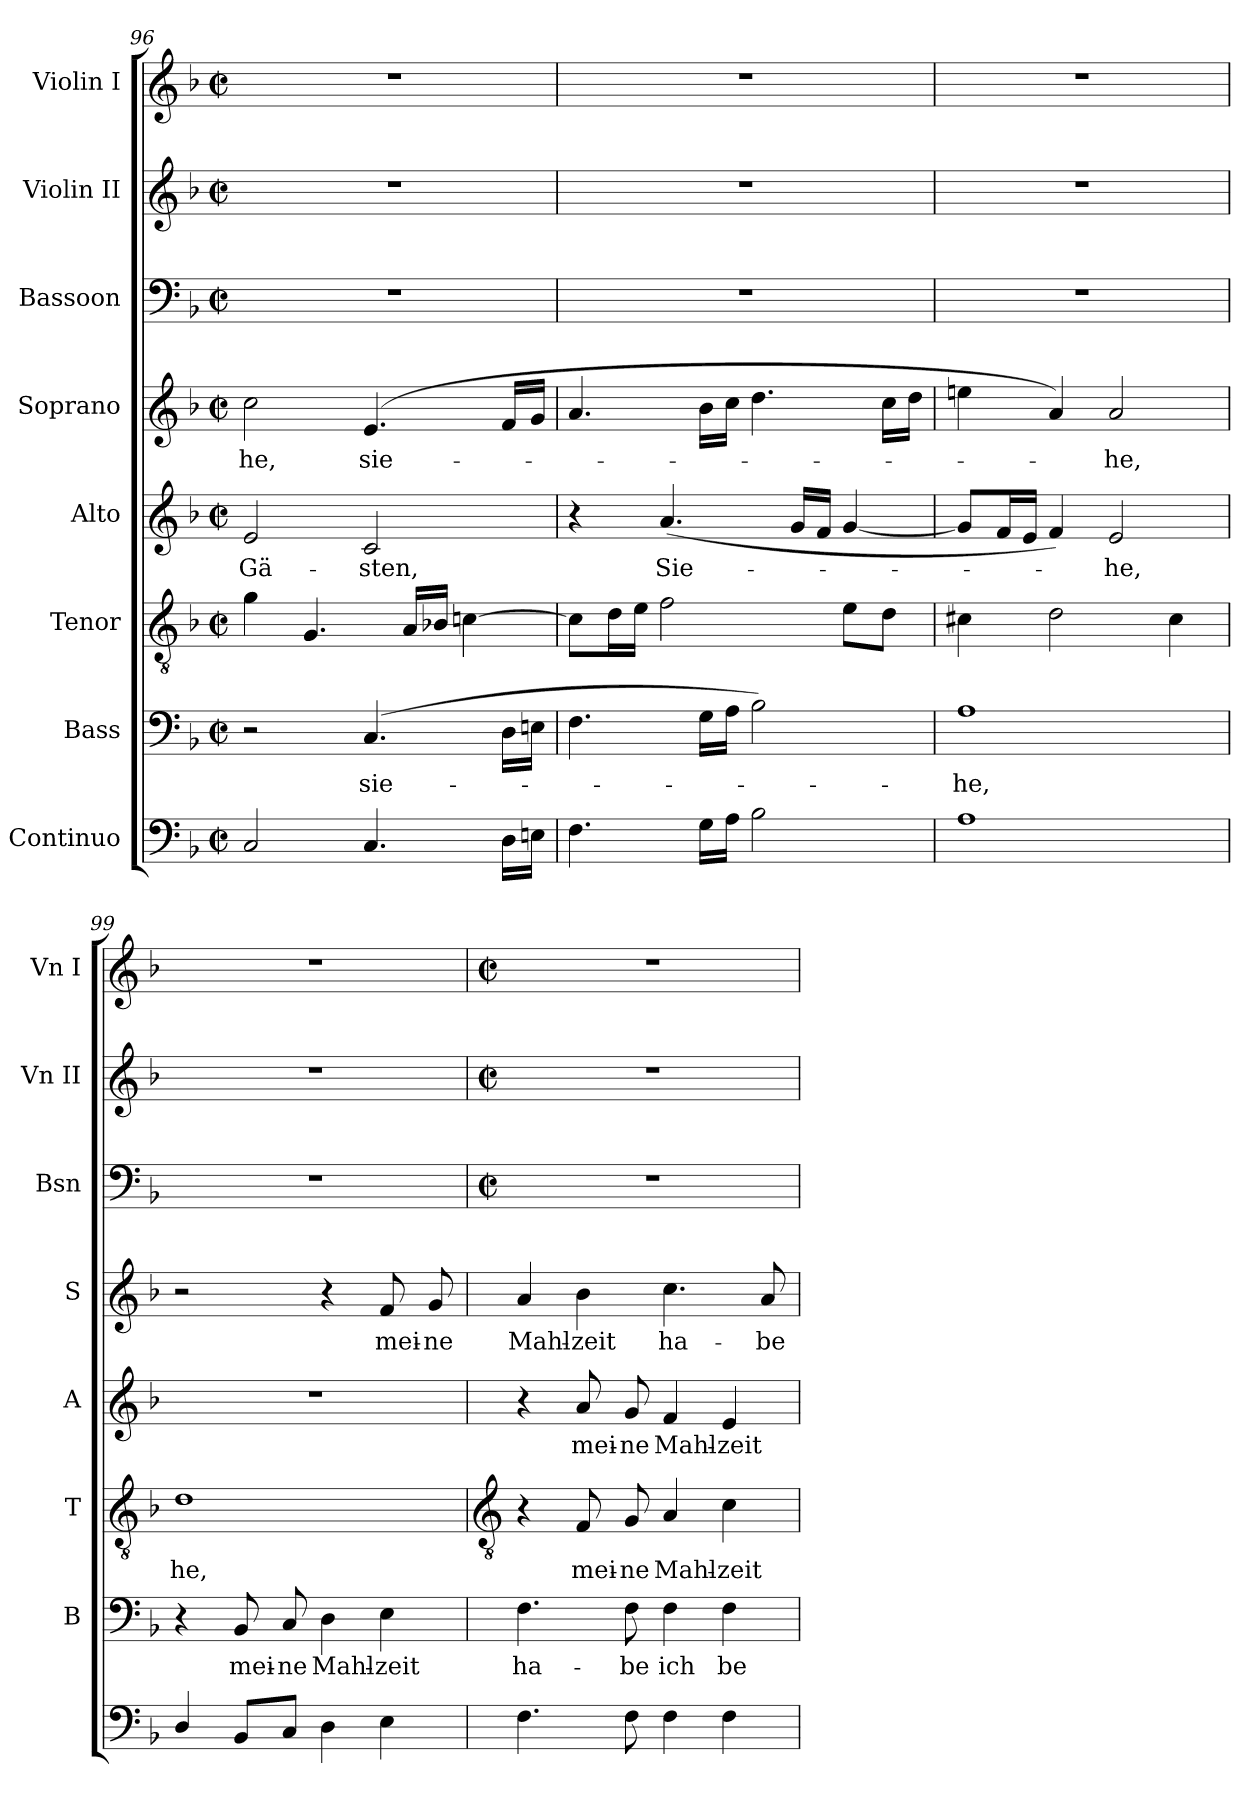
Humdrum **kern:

**kern	**kern	**text	**kern	**text	**kern	**text	**kern	**text	**kern	**kern	**kern
*part8	*part7	*part7	*part6	*part6	*part5	*part5	*part4	*part4	*part3	*part2	*part1
*staff8	*staff7	*staff7	*staff6	*staff6	*staff5	*staff5	*staff4	*staff4	*staff3	*staff2	*staff1
*I"Continuo	*I"Bass	*	*I"Tenor	*	*I"Alto	*	*I"Soprano	*	*I"Bassoon	*I"Violin II	*I"Violin I
*	*I'B	*	*I'T	*	*I'A	*	*I'S	*	*I'Bsn	*I'Vn II	*I'Vn I
*clefF4	*clefF4	*	*clefGv2	*	*clefG2	*	*clefG2	*	*clefF4	*clefG2	*clefG2
*k[b-]	*k[b-]	*	*k[b-]	*	*k[b-]	*	*k[b-]	*	*k[b-]	*k[b-]	*k[b-]
*F:	*F:	*	*F:	*	*F:	*	*F:	*	*F:	*F:	*F:
*M2/2	*M2/2	*	*M2/2	*	*M2/2	*	*M2/2	*	*M2/2	*M2/2	*M2/2
*met(c|)	*met(c|)	*	*met(c|)	*	*met(c|)	*	*met(c|)	*	*met(c|)	*met(c|)	*met(c|)
=96	=96	=96	=96	=96	=96	=96	=96	=96	=96	=96	=96
!	!	!	!	!	!	!LO:LY:b	!	!LO:LY:b	!	!	!
2C	2r	.	4g	.	2e	Gä-	2cc	he,	1r	1r	1r
.	.	.	4.G	.	.	.	.	.	.	.	.
!	!	!LO:LY:b	!	!	!	!LO:LY:b	!	!LO:LY:b	!	!	!
4.C	(>4.C	sie-	.	.	2c	-sten,	(<4.e	sie-	.	.	.
.	.	.	16ALL	.	.	.	.	.	.	.	.
.	.	.	16B-XJJ	.	.	.	.	.	.	.	.
.	.	.	[4cn	.	.	.	.	.	.	.	.
16DLL	16DLL	.	.	.	.	.	16fLL	.	.	.	.
16EnJJ	16EnJJ	.	.	.	.	.	16gJJ	.	.	.	.
=97	=97	=97	=97	=97	=97	=97	=97	=97	=97	=97	=97
4.F	4.F	.	8cL]	.	4r	.	4.a	.	1r	1r	1r
.	.	.	16dL	.	.	.	.	.	.	.	.
.	.	.	16eJJ	.	.	.	.	.	.	.	.
!	!	!	!	!	!	!LO:LY:b	!	!	!	!	!
.	.	.	2f	.	(<4.a	Sie-	.	.	.	.	.
16GLL	16GLL	.	.	.	.	.	16b-LL	.	.	.	.
16AJJ	16AJJ	.	.	.	.	.	16ccJJ	.	.	.	.
2B-	2B-)	.	.	.	.	.	4.dd	.	.	.	.
.	.	.	.	.	16gLL	.	.	.	.	.	.
.	.	.	.	.	16fJJ	.	.	.	.	.	.
.	.	.	8eL	.	[4g	.	.	.	.	.	.
.	.	.	8dJ	.	.	.	16ccLL	.	.	.	.
.	.	.	.	.	.	.	16ddJJ	.	.	.	.
=98	=98	=98	=98	=98	=98	=98	=98	=98	=98	=98	=98
!	!	!LO:LY:b	!	!	!	!	!	!	!	!	!
1A	1A	he,	4c#X	.	8gL]	.	4een	.	1r	1r	1r
.	.	.	.	.	16fL	.	.	.	.	.	.
.	.	.	.	.	16eJJ	.	.	.	.	.	.
.	.	.	2d	.	4f)	.	4a)	.	.	.	.
!	!	!	!	!	!	!LO:LY:b	!	!LO:LY:b	!	!	!
.	.	.	.	.	2e	he,	2a	he,	.	.	.
.	.	.	4c#	.	.	.	.	.	.	.	.
=99	=99	=99	=99	=99	=99	=99	=99	=99	=99	=99	=99
!	!	!	!	!LO:LY:b	!	!	!	!	!	!	!
4D/	4r	.	1d	he,	1r	.	2r	.	1r	1r	1r
!	!	!LO:LY:b	!	!	!	!	!	!	!	!	!
8BB-L	8BB-	mei-	.	.	.	.	.	.	.	.	.
!	!	!LO:LY:b	!	!	!	!	!	!	!	!	!
8CJ	8C	-ne	.	.	.	.	.	.	.	.	.
!	!	!LO:LY:b	!	!	!	!	!	!	!	!	!
4D	4D	Mahl-	.	.	.	.	4r	.	.	.	.
!	!	!LO:LY:b	!	!	!	!	!	!LO:LY:b	!	!	!
4E	4E	-zeit	.	.	.	.	8f	mei-	.	.	.
!	!	!	!	!	!	!	!	!LO:LY:b	!	!	!
.	.	.	.	.	.	.	8g	-ne	.	.	.
!!LO:LB:g=z
=100	=100	=100	=100	=100	=100	=100	=100	=100	=100	=100	=100
*	*	*	*clefGv2	*	*	*	*	*	*	*	*
*	*	*	*	*	*	*	*	*	*M2/2	*M2/2	*M2/2
*	*	*	*	*	*	*	*	*	*met(c|)	*met(c|)	*met(c|)
!	!	!LO:LY:b	!	!	!	!	!	!LO:LY:b	!	!	!
4.F	4.F	ha-	4r	.	4r	.	4a	Mahl-	1r	1r	1r
!	!	!	!	!LO:LY:b	!	!LO:LY:b	!	!LO:LY:b	!	!	!
.	.	.	8F	mei-	8a	mei-	4b-	-zeit	.	.	.
!	!	!LO:LY:b	!	!LO:LY:b	!	!LO:LY:b	!	!	!	!	!
8F	8F	-be	8G	-ne	8g	-ne	.	.	.	.	.
!	!	!LO:LY:b	!	!LO:LY:b	!	!LO:LY:b	!	!LO:LY:b	!	!	!
4F	4F	ich	4A	Mahl-	4f	Mahl-	4.cc	ha-	.	.	.
!	!	!LO:LY:b	!	!LO:LY:b	!	!LO:LY:b	!	!	!	!	!
4F	4F	be-	4c	-zeit	4e	-zeit	.	.	.	.	.
!	!	!	!	!	!	!	!	!LO:LY:b	!	!	!
.	.	.	.	.	.	.	8a	-be	.	.	.
=	=	=	=	=	=	=	=	=	=	=	=
*-	*-	*-	*-	*-	*-	*-	*-	*-	*-	*-	*-
